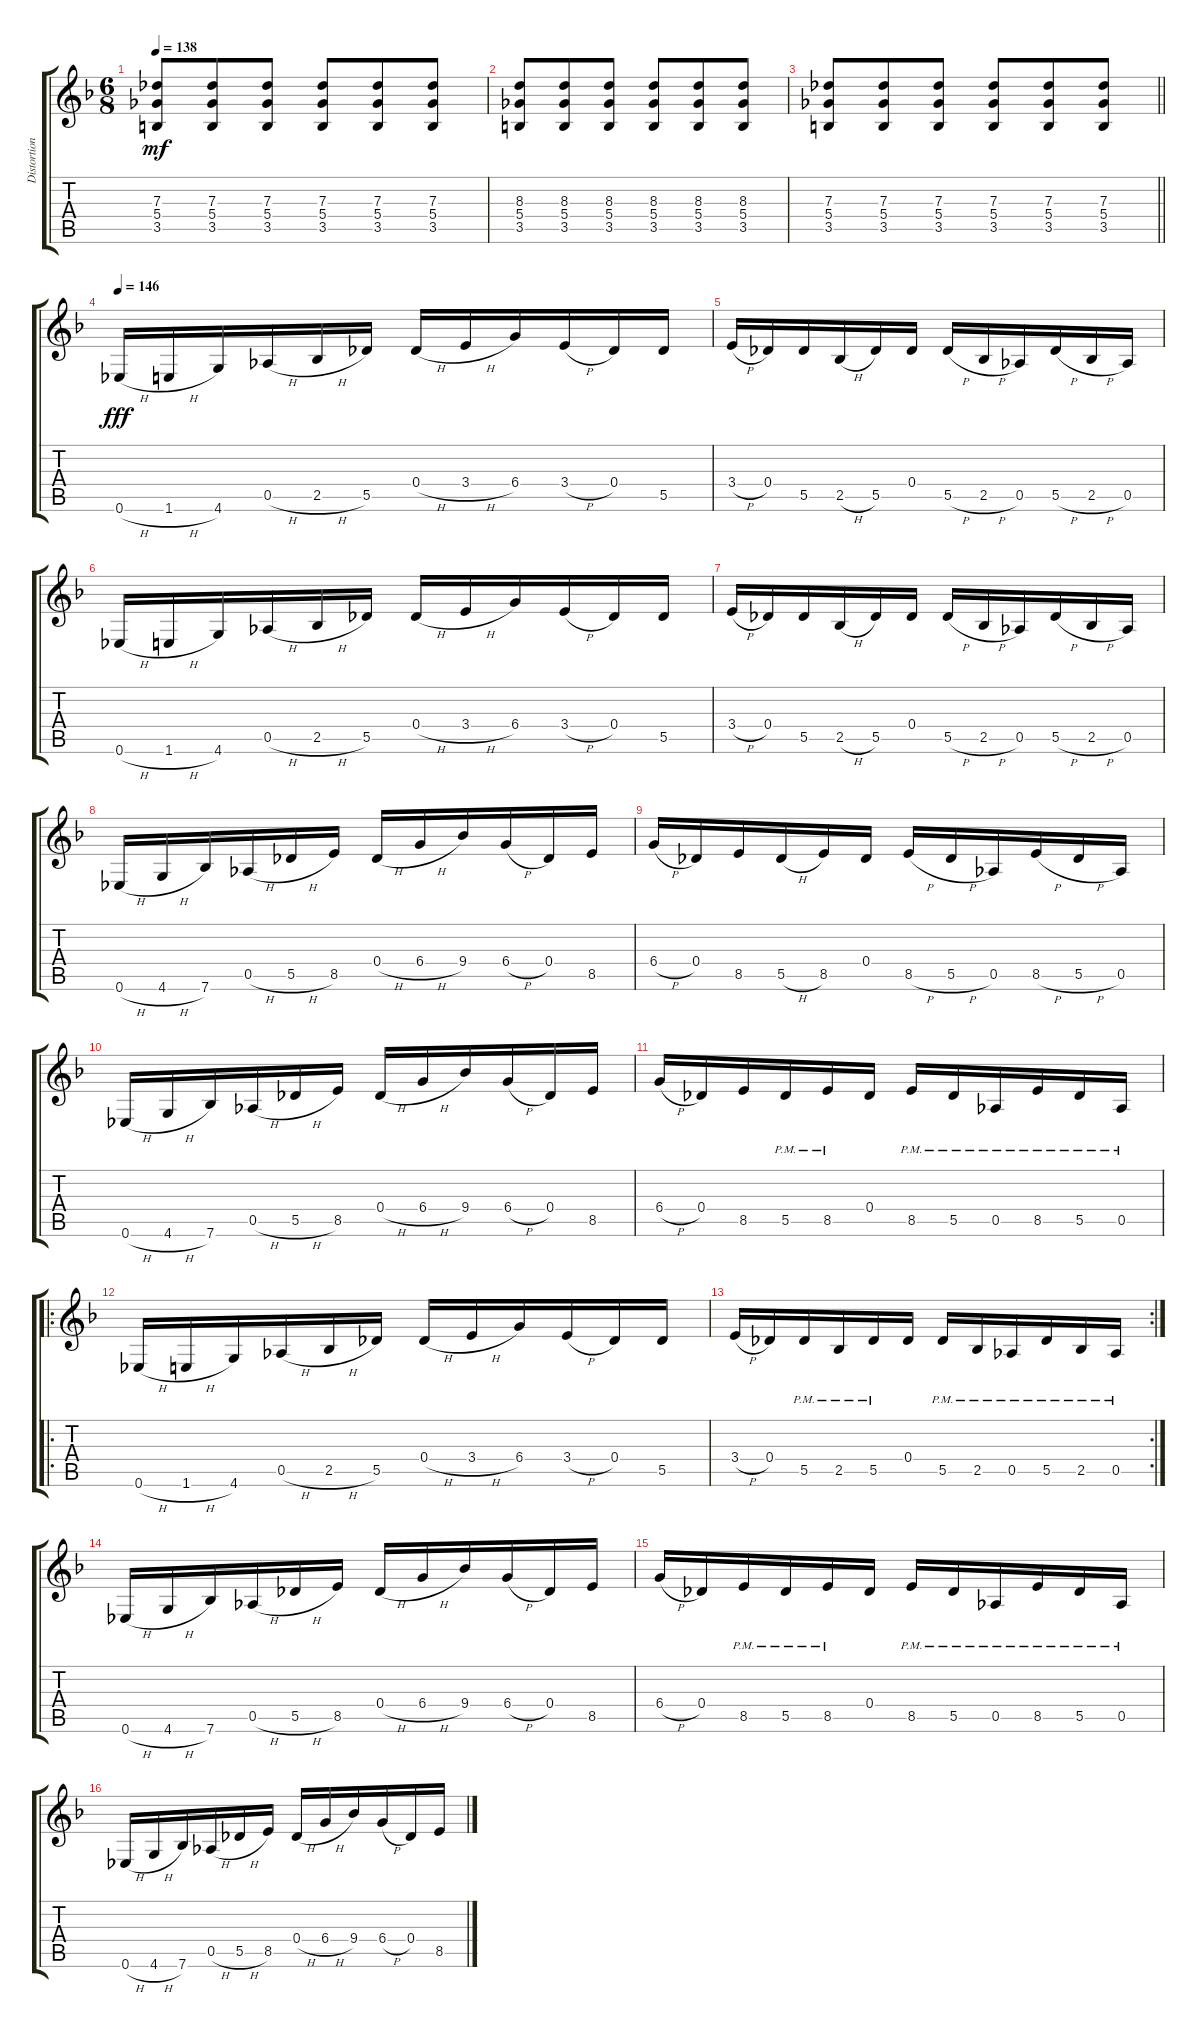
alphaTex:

\track ("Distortion Guitar" "Distortion") {instrument overdrivenguitar}
\staff {score tabs}
\tuning (Eb4 Bb3 Gb3 Db3 Ab2 Eb2) {hide}
\ts (6 8)
\tempo 138
\clef g2
\ks f
(7.3 5.4 3.5).8{dy mf} (7.3 5.4 3.5).8 (7.3 5.4 3.5).8 (7.3 5.4 3.5).8 (7.3 5.4 3.5).8 (7.3 5.4 3.5).8 |
(8.3 5.4 3.5).8 (8.3 5.4 3.5).8 (8.3 5.4 3.5).8 (8.3 5.4 3.5).8 (8.3 5.4 3.5).8 (8.3 5.4 3.5).8 |
\barLineRight lightlight
(7.3 5.4 3.5).8 (7.3 5.4 3.5).8 (7.3 5.4 3.5).8 (7.3 5.4 3.5).8 (7.3 5.4 3.5).8 (7.3 5.4 3.5).8 |
\tempo 146
0.6{h}.16{dy fff} 1.6{h}.16 4.6.16 0.5{h}.16 2.5{h}.16 5.5.16 0.4{h}.16 3.4{h}.16 6.4.16 3.4{h}.16 0.4.16 5.5.16 |
3.4{h}.16 0.4.16 5.5.16 2.5{h}.16 5.5.16 0.4.16 5.5{h}.16 2.5{h}.16 0.5.16 5.5{h}.16 2.5{h}.16 0.5.16 |
0.6{h}.16 1.6{h}.16 4.6.16 0.5{h}.16 2.5{h}.16 5.5.16 0.4{h}.16 3.4{h}.16 6.4.16 3.4{h}.16 0.4.16 5.5.16 |
3.4{h}.16 0.4.16 5.5.16 2.5{h}.16 5.5.16 0.4.16 5.5{h}.16 2.5{h}.16 0.5.16 5.5{h}.16 2.5{h}.16 0.5.16 |
0.6{h}.16 4.6{h}.16 7.6.16 0.5{h}.16 5.5{h}.16 8.5.16 0.4{h}.16 6.4{h}.16 9.4.16 6.4{h}.16 0.4.16 8.5.16 |
6.4{h}.16 0.4.16 8.5.16 5.5{h}.16 8.5.16 0.4.16 8.5{h}.16 5.5{h}.16 0.5.16 8.5{h}.16 5.5{h}.16 0.5.16 |
0.6{h}.16 4.6{h}.16 7.6.16 0.5{h}.16 5.5{h}.16 8.5.16 0.4{h}.16 6.4{h}.16 9.4.16 6.4{h}.16 0.4.16 8.5.16 |
6.4{h}.16 0.4.16 8.5.16 5.5{pm}.16 8.5{pm}.16 0.4.16 8.5{pm}.16 5.5{pm}.16 0.5{pm}.16 8.5{pm}.16 5.5{pm}.16 0.5{pm}.16 |
\ro
0.6{h}.16 1.6{h}.16 4.6.16 0.5{h}.16 2.5{h}.16 5.5.16 0.4{h}.16 3.4{h}.16 6.4.16 3.4{h}.16 0.4.16 5.5.16 |
\rc 2
3.4{h}.16 0.4.16 5.5{pm}.16 2.5{pm}.16 5.5{pm}.16 0.4.16 5.5{pm}.16 2.5{pm}.16 0.5{pm}.16 5.5{pm}.16 2.5{pm}.16 0.5{pm}.16 |
0.6{h}.16 4.6{h}.16 7.6.16 0.5{h}.16 5.5{h}.16 8.5.16 0.4{h}.16 6.4{h}.16 9.4.16 6.4{h}.16 0.4.16 8.5.16 |
6.4{h}.16 0.4.16 8.5{pm}.16 5.5{pm}.16 8.5{pm}.16 0.4.16 8.5{pm}.16 5.5{pm}.16 0.5{pm}.16 8.5{pm}.16 5.5{pm}.16 0.5{pm}.16 |
0.6{h}.16 4.6{h}.16 7.6.16 0.5{h}.16 5.5{h}.16 8.5.16 0.4{h}.16 6.4{h}.16 9.4.16 6.4{h}.16 0.4.16 8.5.16
